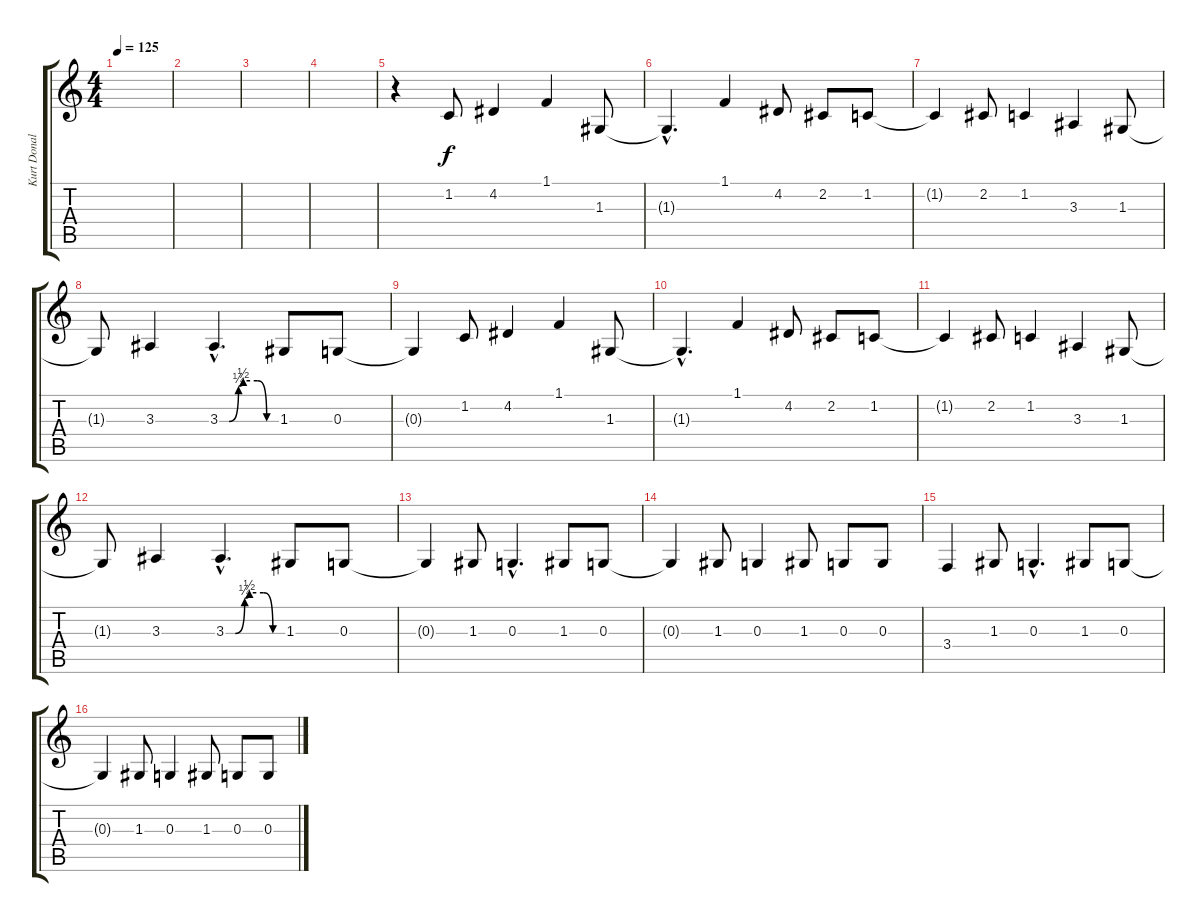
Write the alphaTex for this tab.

\track ("Kurt Donald Cobain (Voix)" "Kurt Donal") {instrument altosax}
\staff {score tabs}
\tuning (E4 B3 G3 D3 A2 E2) {hide}
\ts (4 4)
\tempo 125
\clef g2
\ks c
|
|
|
|
r.4 1.2.8 4.2.4 1.1.4 1.3.8 |
1.3{hac t}.4{d} 1.1.4 4.2.8 2.2.8 1.2.8 |
1.2{t}.4 2.2.8 1.2.4 3.3.4 1.3.8 |
1.3{t}.8 3.3.4 3.3{be (custom 0 0 10 0 20 1 25 2 40 2 50 0 60 0) hac}.4{d} 1.3.8 0.3.8 |
0.3{t}.4 1.2.8 4.2.4 1.1.4 1.3.8 |
1.3{hac t}.4{d} 1.1.4 4.2.8 2.2.8 1.2.8 |
1.2{t}.4 2.2.8 1.2.4 3.3.4 1.3.8 |
1.3{t}.8 3.3.4 3.3{be (custom 0 0 10 0 20 1 25 2 40 2 50 0 60 0) hac}.4{d} 1.3.8 0.3.8 |
0.3{t}.4 1.3.8 0.3{hac}.4{d} 1.3.8 0.3.8 |
0.3{t}.4 1.3.8 0.3.4 1.3.8 0.3.8 0.3.8 |
3.4.4 1.3.8 0.3{hac}.4{d} 1.3.8 0.3.8 |
0.3{t}.4 1.3.8 0.3.4 1.3.8 0.3.8 0.3.8
